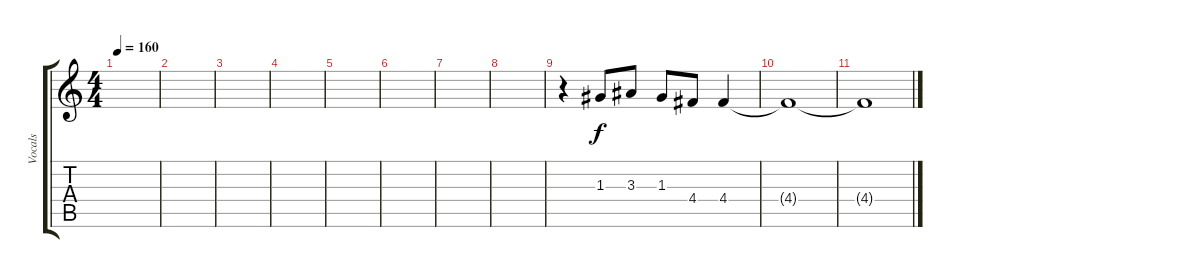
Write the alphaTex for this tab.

\track ("Vocals" "Vocals") {instrument overdrivenguitar}
\staff {score tabs}
\tuning (E4 B3 G3 D3 A2 E2) {hide}
\ts (4 4)
\tempo 160
\clef g2
\ks c
|
|
|
|
|
|
|
|
r.4 1.3.8 3.3.8 1.3.8 4.4.8 4.4.4 |
4.4{t}.1 |
4.4{t}.1{volume 0}
